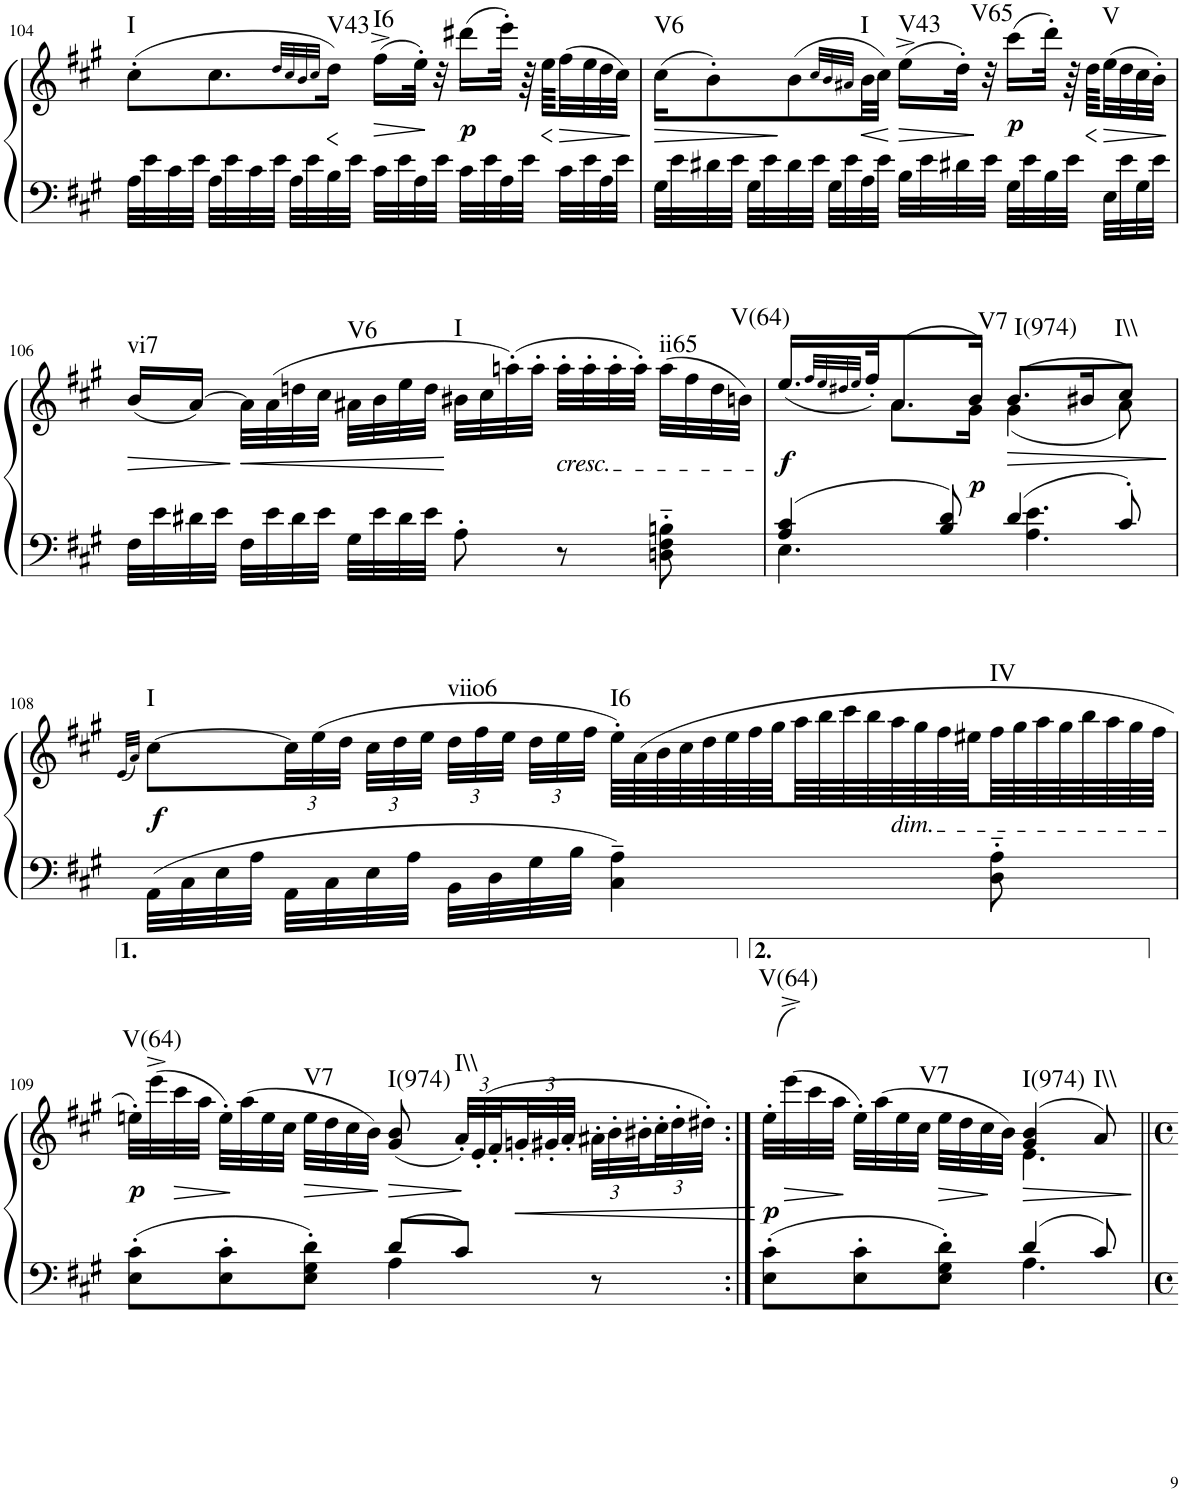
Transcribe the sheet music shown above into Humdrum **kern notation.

**kern	**kern	**dynam	**harte
*part1	*part1	*part1	*part1
*staff2	*staff1	*staff1/2	*
*I"Piano	*	*	*
*I'Pno.	*	*	*
!!LO:PB:g=z
*clefF4	*clefG2	*	*
*k[f#c#g#]	*k[f#c#g#]	*	*
*M6/8	*M6/8	*	*
=104	=104	=104	=104
!	!	!	!LO:H:kt=I
32A\LLL	(8cc#'\L	.	N
32e\	.	.	.
32c#\	.	.	.
32e\JJJ	.	.	.
32A\LLL	8.cc#\	.	.
32e\	.	.	.
32c#\	.	.	.
32e\JJJ	.	.	.
32A\LLL	.	.	.
32e\	.	.	.
.	32qdd/LLL	.	.
.	32qcc#/	.	.
.	32qb/	.	.
.	32qcc#/JJJ	.	.
!	!	!	!LO:H:kt=V43
32B\	16dd\Jk)	.	N
32e\JJJ	.	.	.
!	!	!LO:HP:b	!LO:H:kt=I6
32c#\LLL	(16ff#^\LL	>	N
32e\	.	.	.
32A\	32ee'\JJk)	.	.
32e\JJJ	32r	.	.
!	!	!LO:DY:b	!
32c#\LLL	(16ddd#X\LL	p	.
32e\	.	.	.
32A\	32eee'\JJk)	.	.
32e\JJJ	64r	.	.
!	!	!LO:HP:b	!
.	64ee\KLLL	<	.
!	!	!LO:HP:n=1:b	!
32c#\LLL	(32ff#\	] >	.
32e\	32ee\	.	.
32A\	32dd\	.	.
32e\JJJ	32cc#\JJJ)	.	.
.	.	[	.
=105	=105	=105	=105
!	!	!LO:HP:b	!LO:H:kt=V6
32G#\LLL	(16cc#\KL	>	N
32e\	.	.	.
32d#X\	8b'\)	.	.
32e\JJJ	.	.	.
32G#\LLL	.	.	.
32e\	.	.	.
32d#\	(8b\	]	.
32e\JJJ	.	.	.
32G#\LLL	.	.	.
32e\	.	.	.
.	32qcc#/LLL	.	.
.	32qb/	.	.
.	32qa#X/JJJ	.	.
!	!	!	!LO:H:kt=I
32A\	32b\LL	.	N
32e\JJJ	32cc#\JJJ)	.	.
!	!	!LO:HP:n=1:b	!LO:H:kt=V43
32B\LLL	(16ee^\LL	] >	N
32e\	.	.	.
32d#X\	32dd'\JJk)	.	.
32e\JJJ	32r	.	.
!	!	!LO:DY:b	!LO:H:kt=V65
32G#\LLL	(16ccc#\LL	p	N
32e\	.	.	.
32B\	32ddd'\JJk)	.	.
32e\JJJ	64r	.	.
!	!	!LO:HP:b	!
.	64dd\KLLL	<	.
!	!	!LO:HP:n=1:b	!LO:H:kt=V
32E\LLL	(32ee\	] >	N
32e\	32dd\	.	.
32G#\	32cc#\	.	.
32e\JJJ	32b'\JJJ)	.	.
.	.	[	.
!!LO:LB:g=z
=106	=106	=106	=106
!	!	!LO:HP:b	!LO:H:kt=vi7
32F#\LLL	(16b/LL	>	N
32e\	.	.	.
32d#X\	[16a/JJ)	.	.
32e\JJJ	.	.	.
!	!	!LO:HP:n=1:b	!
32F#\LLL	32a\LLL]	] <	.
32e\	(32a\	.	.
32d#\	32ddn\	.	.
32e\JJJ	32cc#\JJJ	.	.
!	!	!	!LO:H:kt=V6
32G#\LLL	32a#X\LLL	.	N
32e\	32b\	.	.
32d#\	32ee\	.	.
32e\JJJ	32dd\JJJ	.	.
!	!	!	!LO:H:kt=I
8A'\	32b#X\LLL	]	N
.	32cc#\	.	.
.	(32aan'\)	.	.
.	32aa'\JJJ	.	.
!	!LO:TX:b:i:t=cresc.	!	!
8r	32aa'\LLL	.	.
.	32aa'\	.	.
.	32aa'\	.	.
.	32aa'\JJJ)	.	.
!	!	!	!LO:H:kt=ii65
8Dn\'~ 8F#\'~ 8Bn\'~	(32aa\LLL	.	N
.	32ff#\	.	.
.	32dd\	.	.
.	32bn\JJJ)	.	.
=107	=107	=107	=107
*^	*^	*	*
!	!	!	!	!LO:DY:b	!LO:H:kt=V(64)
4A/ 4c#/	4.E\	(16.ee/LL	8ryy	f	N
.	.	32qff#/LLL	.	.	.
.	.	32qee/	.	.	.
.	.	32qdd#X/	.	.	.
.	.	32qee/JJJ	.	.	.
.	.	32ff#'/JK)	.	.	.
.	.	(8.a/	8.a\L	.	.
8B/ 8d/	.	.	.	.	.
!	!	!	!	!LO:DY:b	!LO:H:kt=V7
.	.	16b/Jk)	16g#\Jk	p	N
!	!	!	!	!LO:HP:b	!LO:H:kt=I(974)
4d/	4.A\ 4.e\	(8.b/L	(4g#\	>	N
.	.	16b#X/K	.	.	.
!	!	!	!	!	!LO:H:kt=I\\
8c#'/	.	8cc#/J)	8a\)	.	N
*v	*v	*	*	*	*
*	*v	*v	*	*
.	.	[	.
!!LO:LB:g=z
=108	=108	=108	=108
.	(32qe/LLL	.	.
.	32qa/JJJ)	.	.
!	!	!LO:DY:b	!LO:H:kt=I
32AA\LLL	[8cc#\L	f	N
32C#\	.	.	.
32E\	.	.	.
32A\JJJ	.	.	.
*	*Xbrackettup	*	*
32AA\LLL	48cc#\LL]	.	.
.	(48ee\	.	.
32C#\	.	.	.
.	48dd\JJJ	.	.
32E\	48cc#\LLL	.	.
.	48dd\	.	.
32A\JJJ	.	.	.
.	48ee\JJJ	.	.
!	!	!	!LO:H:kt=viio6
32BB\LLL	48dd\LLL	.	N
.	48ff#\	.	.
32D\	.	.	.
.	48ee\JJJ	.	.
32G#\	48dd\LLL	.	.
.	48ee\	.	.
32B\JJJ	.	.	.
.	48ff#\JJJ	.	.
!	!	!	!LO:H:kt=I6
4C#\~ 4A\~	64ee'\LLLL)	.	N
.	(64a\	.	.
.	64b\	.	.
.	64cc#\	.	.
.	64dd\	.	.
.	64ee\	.	.
.	64ff#\	.	.
.	64gg#\	.	.
.	64aa\	.	.
.	64bb\	.	.
.	64ccc#\	.	.
.	64bb\	.	.
!	!LO:TX:b:i:t=dim.	!	!
.	64aa\	.	.
.	64gg#\	.	.
.	64ff#\	.	.
.	64ee#X\	.	.
!	!	!	!LO:H:kt=IV
8D\'~ 8A\'~	64ff#\	.	N
.	64gg#\	.	.
.	64aa\	.	.
.	64gg#\	.	.
.	64bb\	.	.
.	64aa\	.	.
.	64gg#\	.	.
.	64ff#\JJJJ	.	.
!!LO:LB:g=z
=109	=109	=109	=109
*^	*	*	*
!	!	!	!LO:DY:b	!LO:H:kt=V(64)
8E\' 8c#\'L	4.ryy	32een'\LLL)	p	N
.	.	(32eee^\	.	.
!	!	!	!LO:HP:b	!
.	.	32ccc#\	>	.
.	.	32aa\JJJ	.	.
8E\' 8c#\'	.	32ee'\LLL)	.	.
.	.	(32aa\	]	.
.	.	32ee\	.	.
.	.	32cc#\JJJ	.	.
!	!	!	!LO:HP:b	!LO:H:kt=V7
8E\' 8G#\' 8d\'J	.	32ee\LLL	>	N
.	.	32dd\	.	.
.	.	32cc#\	.	.
.	.	32b\JJJ)	.	.
!	!	!	!LO:HP:n=1:b	!LO:H:kt=I(974)
8d/L	4A\	(8g#/ 8b/	] >	N
!	!	!	!	!LO:H:kt=I\\
8c#/J	.	48a'/LLL)	.	N
.	.	(48e'/	]	.
.	.	48f#'/	.	.
!	!	!	!LO:HP:b	!
.	.	48gn'/	<	.
.	.	48g#X'/	.	.
.	.	48a'/JJJ	.	.
8r	8ryy	48a#X'\LLL	.	.
.	.	48b'\	.	.
.	.	48b#X'\	.	.
.	.	48cc#'\	.	.
.	.	48dd'\	.	.
.	.	48dd#X'\JJJ)	.	.
*v	*v	*	*	*
.	.	]	.
=110:|!	=110:|!	=110:|!	=110:|!
*^	*^	*	*
!	!	!	!	!LO:DY:b	!LO:H:kt=V(64)
8E\' 8c#\'L	4.ryy	(32ee'\LLL	4.ryy	p	N
!	!	!	!	!LO:HP:b	!
.	.	(32eee^\)	.	>	.
.	.	32ccc#\	.	.	.
.	.	32aa\JJJ	.	.	.
8E\' 8c#\'	.	32ee'\LLL)	.	[	.
.	.	(32aa\	.	.	.
.	.	32ee\	.	.	.
.	.	32cc#\JJJ	.	.	.
!	!	!	!	!LO:HP:b	!LO:H:kt=V7
8E\' 8G#\' 8d\'J	.	32ee\LLL	.	>	N
.	.	32dd\	.	.	.
.	.	32cc#\	.	.	.
.	.	32b\JJJ)	.	.	.
!	!	!	!	!	!LO:H:kt=I(974)
4d/	4.A\	(4g#/ 4b/	4.e\	]	N
!	!	!	!	!	!LO:H:kt=I\\
8c#/	.	8a/)	.	.	N
*v	*v	*	*	*	*
*	*v	*v	*	*
.	.	]	.
=||	=||	=||	=||
*-	*-	*-	*-
